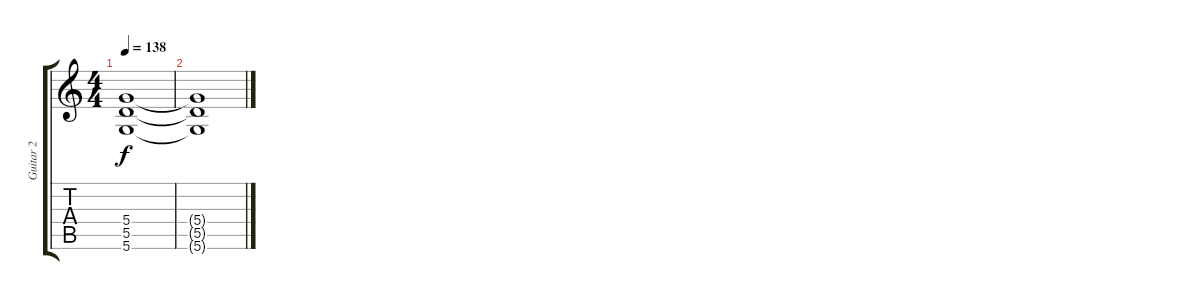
\track ("Guitar 2" "Guitar 2") {instrument distortionguitar}
\staff {score tabs}
\tuning (E4 B3 G3 D3 A2 D2) {hide}
\ts (4 4)
\tempo 138
\clef g2
\ks c
(5.4 5.5 5.6).1{dy f volume 0} |
(5.4{t} 5.5{t} 5.6{t}).1
